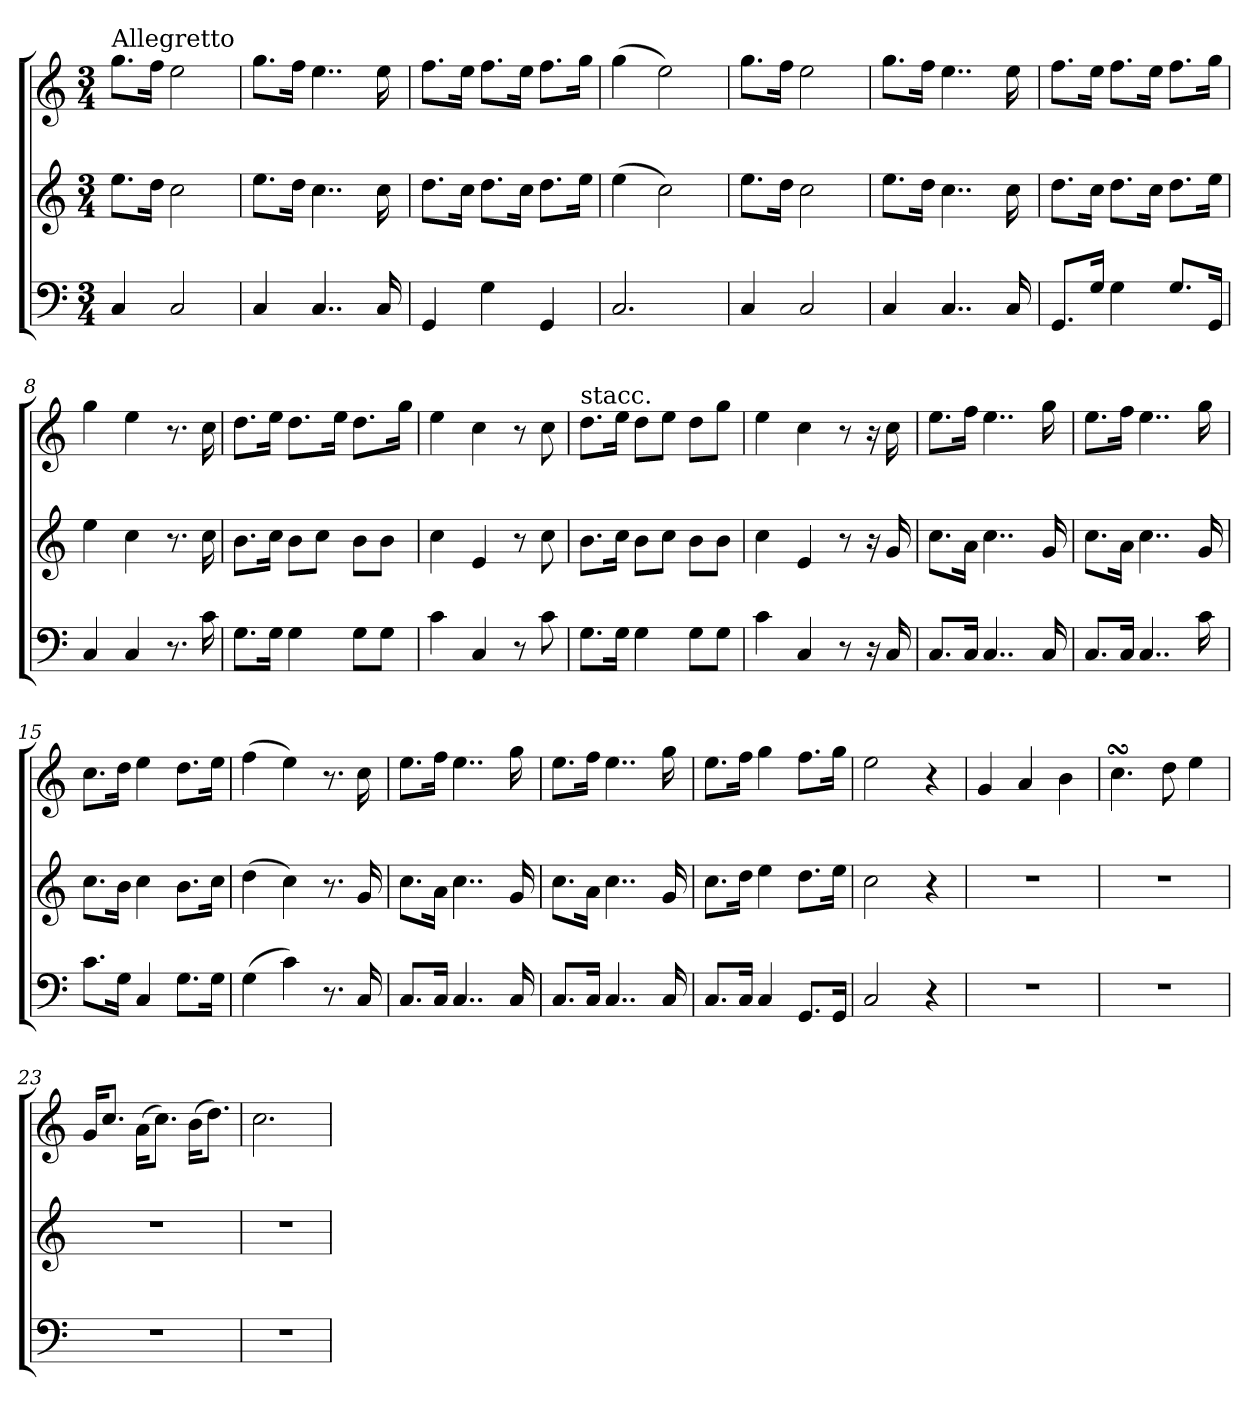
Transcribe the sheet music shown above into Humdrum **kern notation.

**kern	**kern	**kern
*part3	*part2	*part1
*staff3	*staff2	*staff1
*clefF4	*clefG2	*clefG2
*k[]	*k[]	*k[]
*C:	*C:	*C:
*M3/4	*M3/4	*M3/4
=1	=1	=1
!	!	!LO:TX:a:t=Allegretto
4C/	8.ee\L	8.gg\L
.	16dd\Jk	16ff\Jk
2C/	2cc\	2ee\
=2	=2	=2
4C/	8.ee\L	8.gg\L
.	16dd\Jk	16ff\Jk
4..C/	4..cc\	4..ee\
16C/	16cc\	16ee\
=3	=3	=3
4GG/	8.dd\L	8.ff\L
.	16cc\Jk	16ee\Jk
4G\	8.dd\L	8.ff\L
.	16cc\Jk	16ee\Jk
4GG/	8.dd\L	8.ff\L
.	16ee\Jk	16gg\Jk
=4	=4	=4
2.C/	(>4ee\	(>4gg\
.	2cc\)	2ee\)
=5	=5	=5
4C/	8.ee\L	8.gg\L
.	16dd\Jk	16ff\Jk
2C/	2cc\	2ee\
=6	=6	=6
4C/	8.ee\L	8.gg\L
.	16dd\Jk	16ff\Jk
4..C/	4..cc\	4..ee\
16C/	16cc\	16ee\
!!LO:LB:g=z
=7	=7	=7
8.GG/L	8.dd\L	8.ff\L
16G/Jk	16cc\Jk	16ee\Jk
4G\	8.dd\L	8.ff\L
.	16cc\Jk	16ee\Jk
8.G/L	8.dd\L	8.ff\L
16GG/Jk	16ee\Jk	16gg\Jk
=8	=8	=8
4C/	4ee\	4gg\
4C/	4cc\	4ee\
8.r	8.r	8.r
16c\	16cc\	16cc\
=9	=9	=9
8.G\L	8.b\L	8.dd\L
16G\Jk	16cc\Jk	16ee\Jk
4G\	8b\L	8.dd\L
.	8cc\J	.
.	.	16ee\Jk
8G\L	8b\L	8.dd\L
8G\J	8b\J	.
.	.	16gg\Jk
=10	=10	=10
4c\	4cc\	4ee\
4C/	4e/	4cc\
8r	8r	8r
8c\	8cc\	8cc\
=11	=11	=11
!	!	!LO:TX:a:t=stacc.
8.G\L	8.b\L	8.dd\L
16G\Jk	16cc\Jk	16ee\Jk
4G\	8b\L	8dd\L
.	8cc\J	8ee\J
8G\L	8b\L	8dd\L
8G\J	8b\J	8gg\J
=12	=12	=12
4c\	4cc\	4ee\
4C/	4e/	4cc\
8r	8r	8r
16r	16r	16r
16C/	16g/	16cc\
!!LO:LB:g=z
=13	=13	=13
8.C/L	8.cc\L	8.ee\L
16C/Jk	16a\Jk	16ff\Jk
4..C/	4..cc\	4..ee\
16C/	16g/	16gg\
=14	=14	=14
8.C/L	8.cc\L	8.ee\L
16C/Jk	16a\Jk	16ff\Jk
4..C/	4..cc\	4..ee\
16c\	16g/	16gg\
=15	=15	=15
8.c\L	8.cc\L	8.cc\L
16G\Jk	16b\Jk	16dd\Jk
4C/	4cc\	4ee\
8.G\L	8.b\L	8.dd\L
16G\Jk	16cc\Jk	16ee\Jk
=16	=16	=16
(>4G\	(>4dd\	(>4ff\
4c\)	4cc\)	4ee\)
8.r	8.r	8.r
16C/	16g/	16cc\
=17	=17	=17
8.C/L	8.cc\L	8.ee\L
16C/Jk	16a\Jk	16ff\Jk
4..C/	4..cc\	4..ee\
16C/	16g/	16gg\
=18	=18	=18
8.C/L	8.cc\L	8.ee\L
16C/Jk	16a\Jk	16ff\Jk
4..C/	4..cc\	4..ee\
16C/	16g/	16gg\
=19	=19	=19
8.C/L	8.cc\L	8.ee\L
16C/Jk	16dd\Jk	16ff\Jk
4C/	4ee\	4gg\
8.GG/L	8.dd\L	8.ff\L
16GG/Jk	16ee\Jk	16gg\Jk
!!LO:PB:g=z
=20	=20	=20
2C/	2cc\	2ee\
4r	4r	4r
=21	=21	=21
!LO:N:vis=2	!LO:N:vis=2	!
2.r	2.r	4g/
.	.	4a/
.	.	4b\
=22	=22	=22
!LO:N:vis=2	!LO:N:vis=2	!
2.r	2.r	4.ccsSSs\
.	.	8dd\
.	.	4ee\
=23	=23	=23
!LO:N:vis=2	!LO:N:vis=2	!
2.r	2.r	16g/KL
.	.	8.cc/J
.	.	(>16a\KL
.	.	8.cc\J)
.	.	(>16b\KL
.	.	8.dd\J)
=24	=24	=24
!LO:N:vis=2	!LO:N:vis=2	!
2.r	2.r	2.cc\
=	=	=
*-	*-	*-
